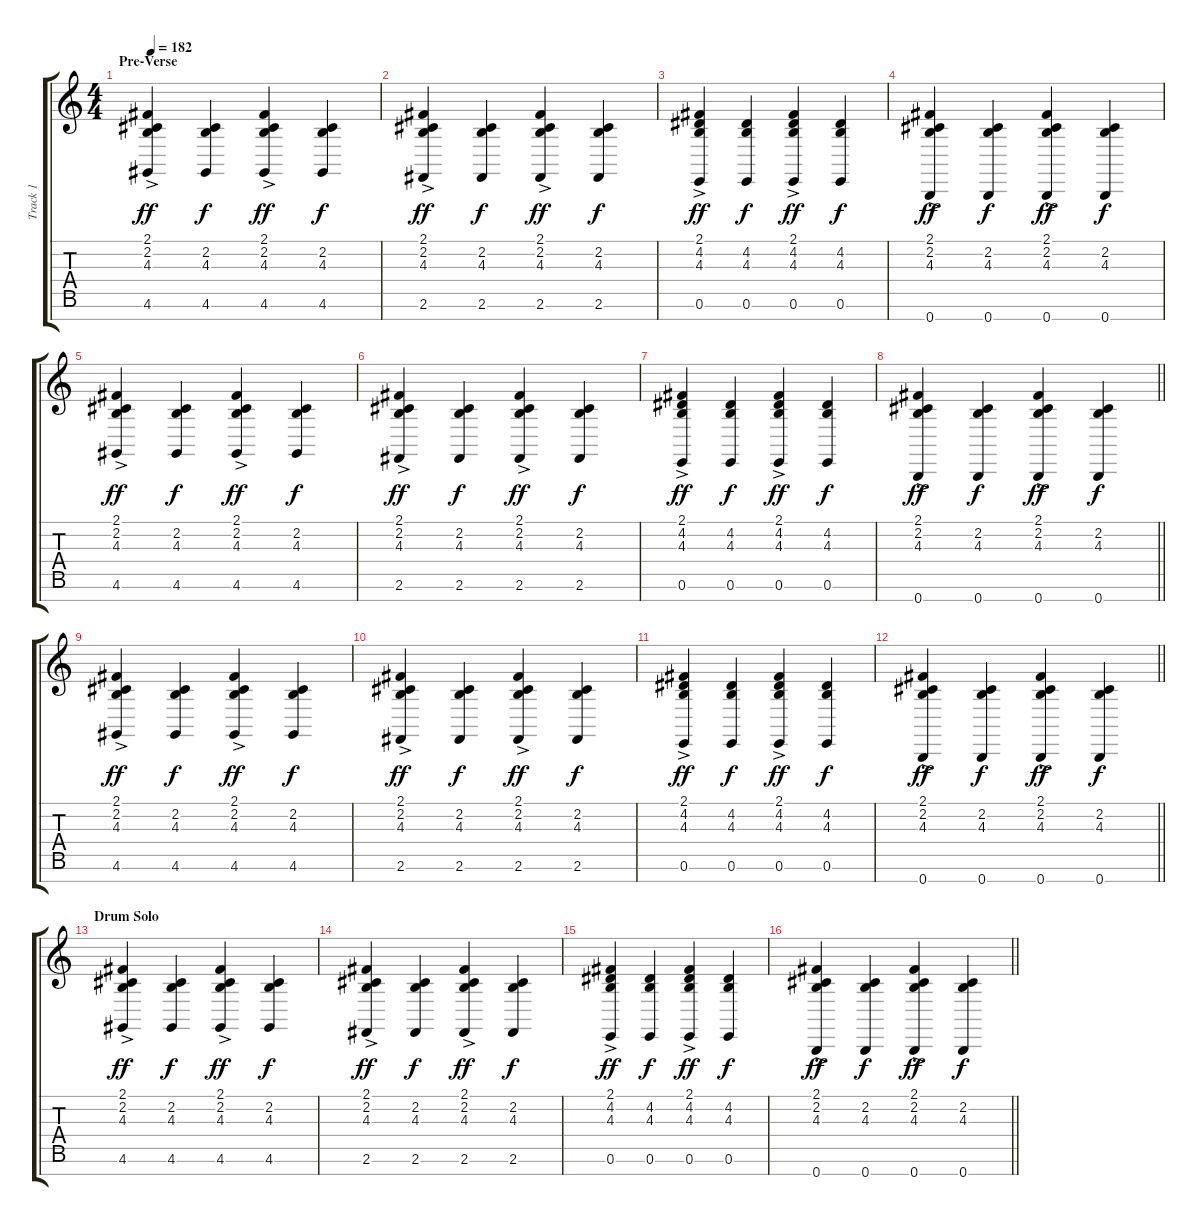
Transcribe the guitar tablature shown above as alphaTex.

\track ("Track 1" "Track 1") {instrument electricgrandpiano}
\staff {score tabs}
\tuning (E4 B3 G3 D3 A2 E2 B1) {hide}
\ts (4 4)
\section ("" "Pre-Verse")
\tempo 182
\clef g2
\ks c
(2.1{ac} 2.2{ac} 4.3{ac} 4.6).4{dy ff} (2.2 4.3 4.6).4{dy f} (2.1{ac} 2.2{ac} 4.3{ac} 4.6).4{dy ff} (2.2 4.3 4.6).4{dy f} |
(2.1{ac} 2.2{ac} 4.3{ac} 2.6).4{dy ff} (2.2 4.3 2.6).4{dy f} (2.1{ac} 2.2{ac} 4.3{ac} 2.6).4{dy ff} (2.2 4.3 2.6).4{dy f} |
(2.1{ac} 4.2{ac} 4.3{ac} 0.6).4{dy ff} (4.2 4.3 0.6).4{dy f} (2.1{ac} 4.2{ac} 4.3{ac} 0.6).4{dy ff} (4.2 4.3 0.6).4{dy f} |
(2.1{ac} 2.2{ac} 4.3{ac} 0.7).4{dy ff} (2.2 4.3 0.7).4{dy f} (2.1{ac} 2.2{ac} 4.3{ac} 0.7).4{dy ff} (2.2 4.3 0.7).4{dy f} |
(2.1{ac} 2.2{ac} 4.3{ac} 4.6).4{dy ff} (2.2 4.3 4.6).4{dy f} (2.1{ac} 2.2{ac} 4.3{ac} 4.6).4{dy ff} (2.2 4.3 4.6).4{dy f} |
(2.1{ac} 2.2{ac} 4.3{ac} 2.6).4{dy ff} (2.2 4.3 2.6).4{dy f} (2.1{ac} 2.2{ac} 4.3{ac} 2.6).4{dy ff} (2.2 4.3 2.6).4{dy f} |
(2.1{ac} 4.2{ac} 4.3{ac} 0.6).4{dy ff} (4.2 4.3 0.6).4{dy f} (2.1{ac} 4.2{ac} 4.3{ac} 0.6).4{dy ff} (4.2 4.3 0.6).4{dy f} |
\barLineRight lightlight
(2.1{ac} 2.2{ac} 4.3{ac} 0.7).4{dy ff} (2.2 4.3 0.7).4{dy f} (2.1{ac} 2.2{ac} 4.3{ac} 0.7).4{dy ff} (2.2 4.3 0.7).4{dy f} |
(2.1{ac} 2.2{ac} 4.3{ac} 4.6).4{dy ff} (2.2 4.3 4.6).4{dy f} (2.1{ac} 2.2{ac} 4.3{ac} 4.6).4{dy ff} (2.2 4.3 4.6).4{dy f} |
(2.1{ac} 2.2{ac} 4.3{ac} 2.6).4{dy ff} (2.2 4.3 2.6).4{dy f} (2.1{ac} 2.2{ac} 4.3{ac} 2.6).4{dy ff} (2.2 4.3 2.6).4{dy f} |
(2.1{ac} 4.2{ac} 4.3{ac} 0.6).4{dy ff} (4.2 4.3 0.6).4{dy f} (2.1{ac} 4.2{ac} 4.3{ac} 0.6).4{dy ff} (4.2 4.3 0.6).4{dy f} |
\barLineRight lightlight
(2.1{ac} 2.2{ac} 4.3{ac} 0.7).4{dy ff} (2.2 4.3 0.7).4{dy f} (2.1{ac} 2.2{ac} 4.3{ac} 0.7).4{dy ff} (2.2 4.3 0.7).4{dy f} |
\section ("" "Drum Solo")
(2.1{ac} 2.2{ac} 4.3{ac} 4.6).4{dy ff} (2.2 4.3 4.6).4{dy f} (2.1{ac} 2.2{ac} 4.3{ac} 4.6).4{dy ff} (2.2 4.3 4.6).4{dy f} |
(2.1{ac} 2.2{ac} 4.3{ac} 2.6).4{dy ff} (2.2 4.3 2.6).4{dy f} (2.1{ac} 2.2{ac} 4.3{ac} 2.6).4{dy ff} (2.2 4.3 2.6).4{dy f} |
(2.1{ac} 4.2{ac} 4.3{ac} 0.6).4{dy ff} (4.2 4.3 0.6).4{dy f} (2.1{ac} 4.2{ac} 4.3{ac} 0.6).4{dy ff} (4.2 4.3 0.6).4{dy f} |
\barLineRight lightlight
(2.1{ac} 2.2{ac} 4.3{ac} 0.7).4{dy ff} (2.2 4.3 0.7).4{dy f} (2.1{ac} 2.2{ac} 4.3{ac} 0.7).4{dy ff} (2.2 4.3 0.7).4{dy f}
